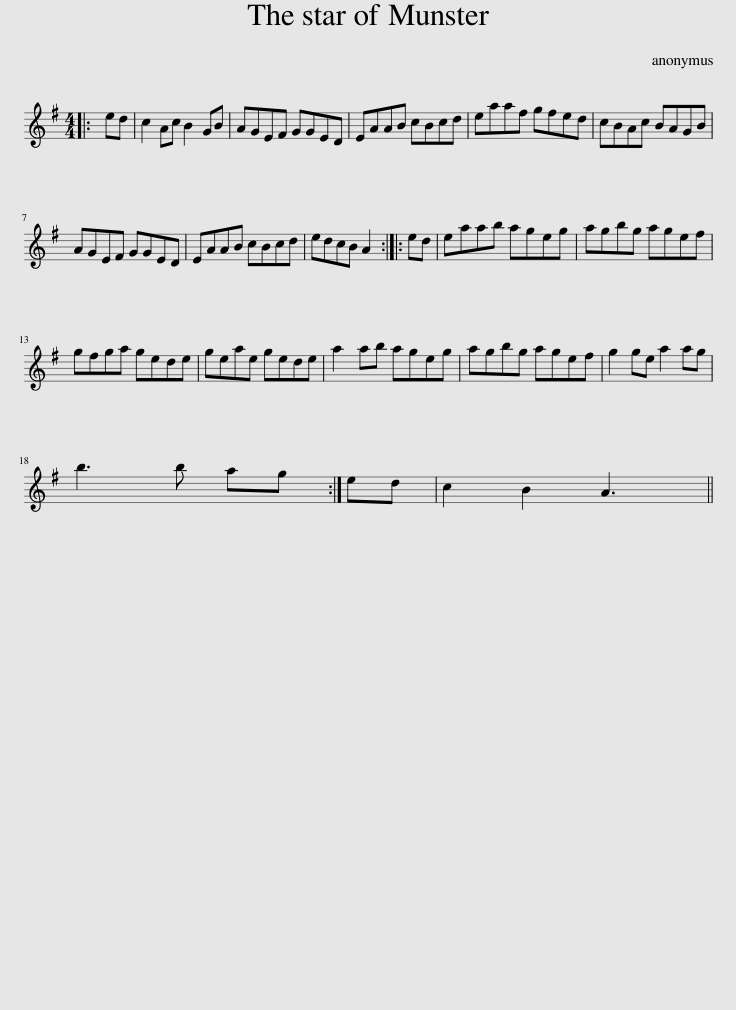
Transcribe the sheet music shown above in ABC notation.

X:1
L:1/8
M:4/4
I:linebreak $
K:G
V:1 treble
V:1
|: ed | c2 Ac B2 GB | AGEF GGED | EAAB cBcd | eaaf gfed | %5
 cBAc BAGB |$ AGEF GGED | EAAB cBcd | edcB A2 :: ed | %10
 eaab ageg | agbg agef |$ gfga gede | geae gede | a2 ab ageg | %15
 agbg agef | g2 ge a2 ag |$ b3 b ag :| ed | c2 B2 A3 || %20
